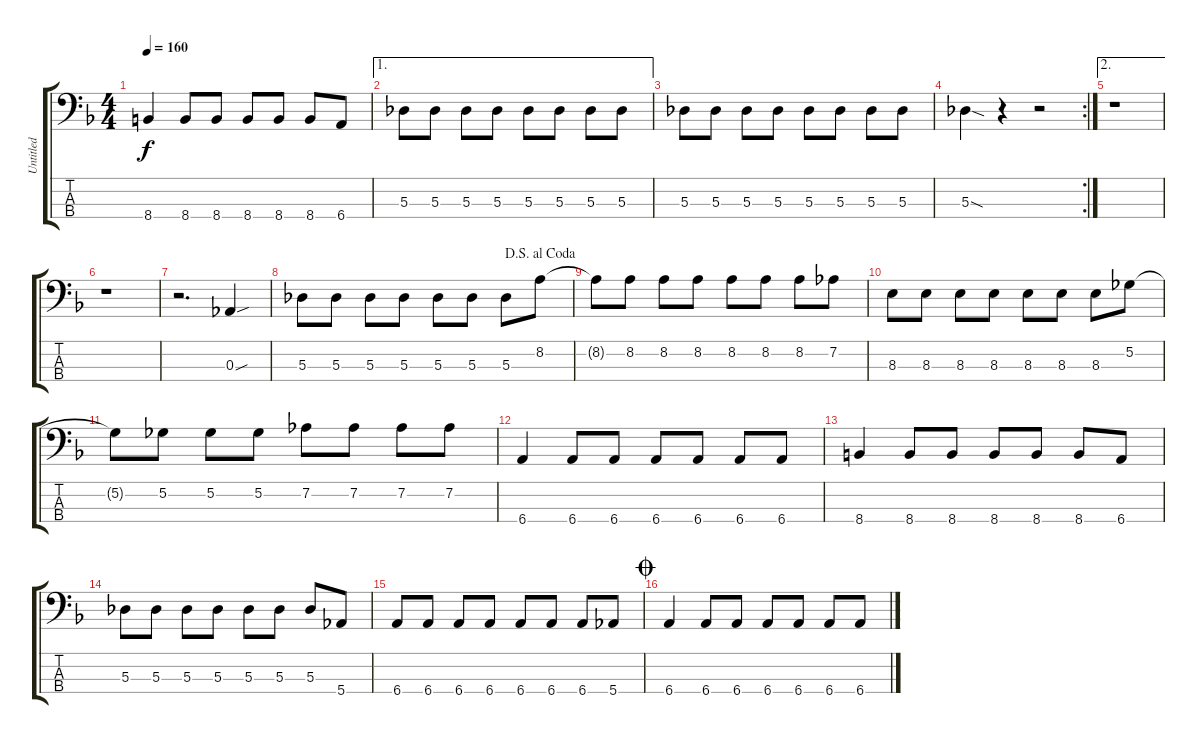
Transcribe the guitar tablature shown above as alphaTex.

\track ("Untitled" "Untitled") {instrument electricbasspick}
\staff {score tabs}
\tuning (Gb2 Db2 Ab1 Eb1) {hide}
\ts (4 4)
\tempo 160
\clef f4
\ks f
8.4.4{dy f} 8.4.8 8.4.8 8.4.8 8.4.8 8.4.8 6.4.8 |
\ae 1
5.3.8 5.3.8 5.3.8 5.3.8 5.3.8 5.3.8 5.3.8 5.3.8 |
5.3.8 5.3.8 5.3.8 5.3.8 5.3.8 5.3.8 5.3.8 5.3.8 |
\rc 2
5.3{sod}.4 r.4 r.2 |
\ae 2
r.1 |
r.1 |
r.2{d} 0.3{sou}.4 |
\jump dalsegnoalcoda
5.3.8 5.3.8 5.3.8 5.3.8 5.3.8 5.3.8 5.3.8 8.2.8 |
8.2{t}.8 8.2.8 8.2.8 8.2.8 8.2.8 8.2.8 8.2.8 7.2.8 |
8.3.8 8.3.8 8.3.8 8.3.8 8.3.8 8.3.8 8.3.8 5.2.8 |
5.2{t}.8 5.2.8 5.2.8 5.2.8 7.2.8 7.2.8 7.2.8 7.2.8 |
6.4.4 6.4.8 6.4.8 6.4.8 6.4.8 6.4.8 6.4.8 |
8.4.4 8.4.8 8.4.8 8.4.8 8.4.8 8.4.8 6.4.8 |
5.3.8 5.3.8 5.3.8 5.3.8 5.3.8 5.3.8 5.3.8 5.4.8 |
6.4.8 6.4.8 6.4.8 6.4.8 6.4.8 6.4.8 6.4.8 5.4.8 |
\jump coda
6.4.4 6.4.8 6.4.8 6.4.8 6.4.8 6.4.8 6.4.8
